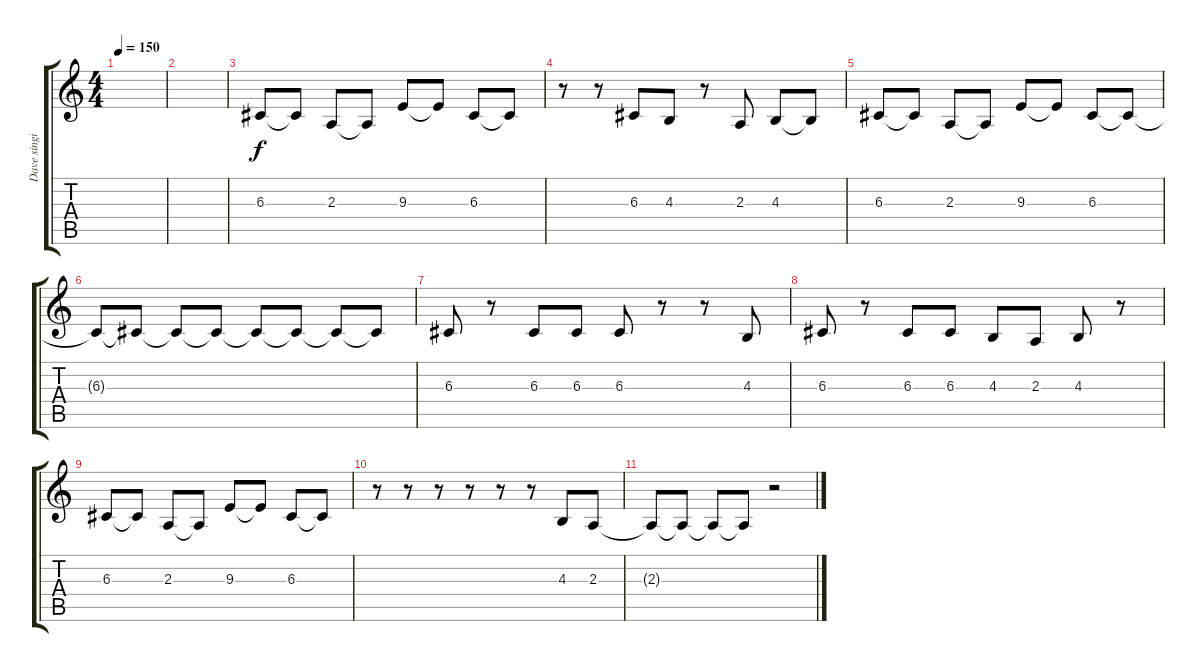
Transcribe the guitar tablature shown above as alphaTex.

\track ("Dave singing " "Dave singi") {instrument pad1newage}
\staff {score tabs}
\tuning (E4 B3 G3 D3 A2 E2) {hide}
\ts (4 4)
\tempo 150
\clef g2
\ks c
|
|
6.3.8 6.3{t}.8 2.3.8 2.3{t}.8 9.3.8 9.3{t}.8 6.3.8 6.3{t}.8 |
r.8 r.8 6.3.8 4.3.8 r.8 2.3.8 4.3.8 4.3{t}.8 |
6.3.8 6.3{t}.8 2.3.8 2.3{t}.8 9.3.8 9.3{t}.8 6.3.8 6.3{t}.8 |
6.3{t}.8 6.3{t}.8 6.3{t}.8 6.3{t}.8 6.3{t}.8 6.3{t}.8 6.3{t}.8 6.3{t}.8 |
6.3.8 r.8 6.3.8 6.3.8 6.3.8 r.8 r.8 4.3.8 |
6.3.8 r.8 6.3.8 6.3.8 4.3.8 2.3.8 4.3.8 r.8 |
6.3.8 6.3{t}.8 2.3.8 2.3{t}.8 9.3.8 9.3{t}.8 6.3.8 6.3{t}.8 |
r.8 r.8 r.8 r.8 r.8 r.8 4.3.8 2.3.8 |
2.3{t}.8 2.3{t}.8 2.3{t}.8 2.3{t}.8 r.2
